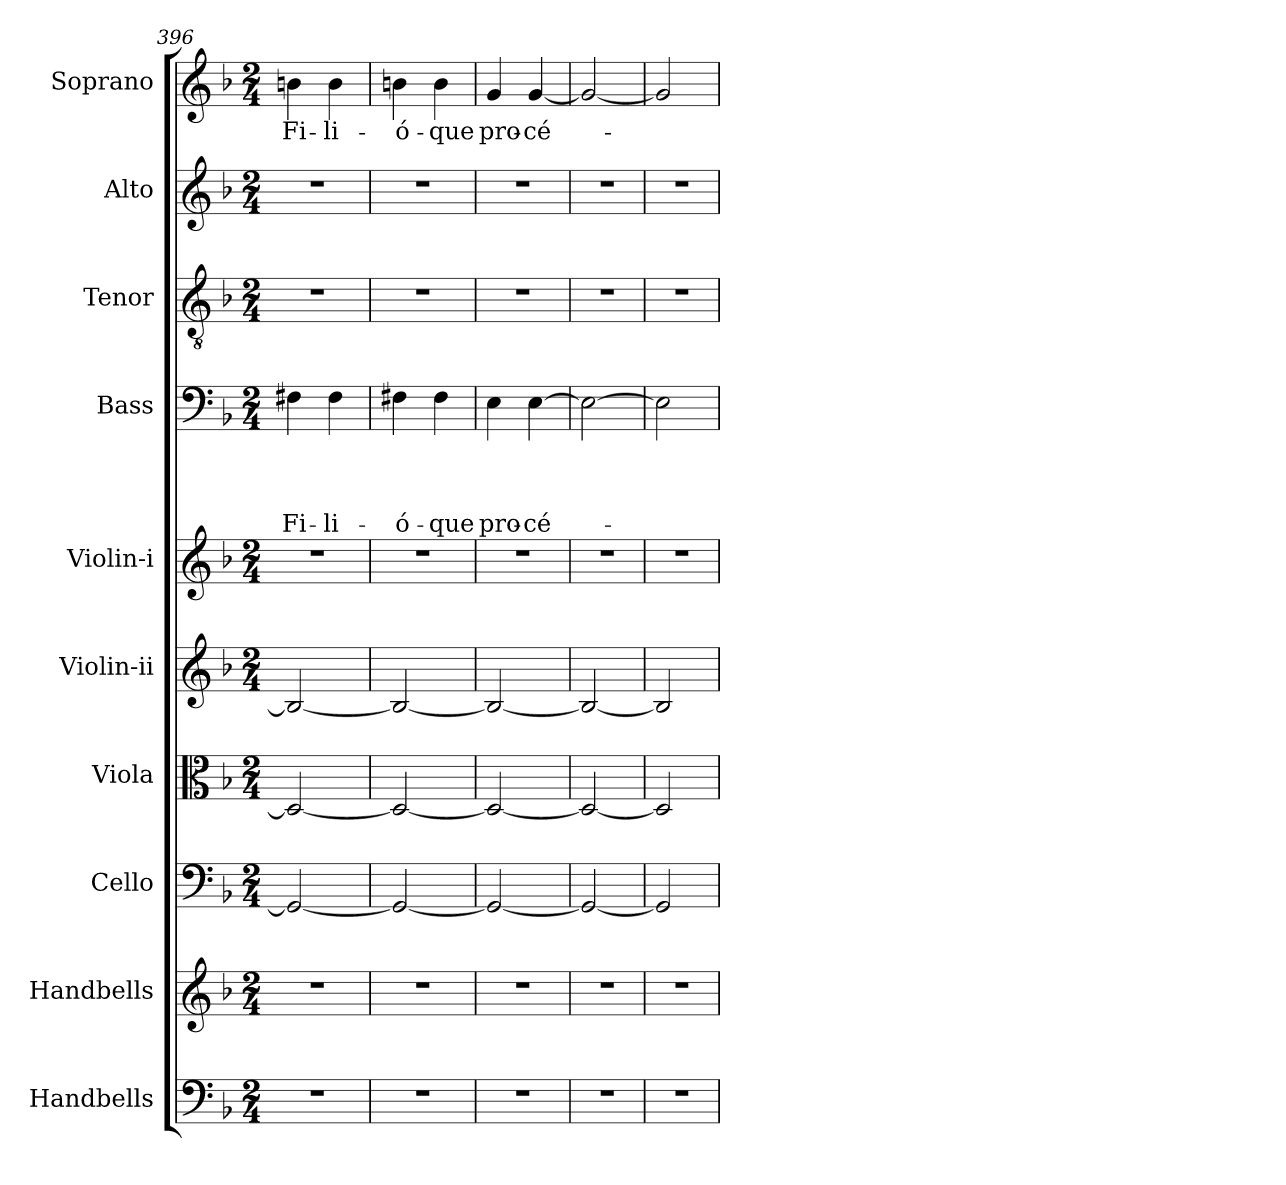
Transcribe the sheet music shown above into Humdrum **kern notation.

**kern	**kern	**kern	**kern	**kern	**kern	**kern	**text	**text	**text	**text	**kern	**kern	**kern	**text
*part10	*part9	*part8	*part7	*part6	*part5	*part4	*part4	*part4	*part4	*part4	*part3	*part2	*part1	*part1
*staff10	*staff9	*staff8	*staff7	*staff6	*staff5	*staff4	*staff4	*staff4	*staff4	*staff4	*staff3	*staff2	*staff1	*staff1
*I"Handbells	*I"Handbells	*I"Cello	*I"Viola	*I"Violin-ii	*I"Violin-i	*I"Bass	*	*	*	*	*I"Tenor	*I"Alto	*I"Soprano	*
*	*	*	*I'Vla.	*I'Vln.-ii	*I'Vln.-i	*I'B	*	*	*	*	*I'T	*I'A	*I'S	*
*clefF4	*clefG2	*clefF4	*clefC3	*clefG2	*clefG2	*clefF4	*	*	*	*	*clefGv2	*clefG2	*clefG2	*
*k[b-]	*k[b-]	*k[b-]	*k[b-]	*k[b-]	*k[b-]	*k[b-]	*	*	*	*	*k[b-]	*k[b-]	*k[b-]	*
*F:	*F:	*F:	*F:	*F:	*F:	*F:	*	*	*	*	*F:	*F:	*F:	*
*M2/4	*M2/4	*M2/4	*M2/4	*M2/4	*M2/4	*M2/4	*	*	*	*	*M2/4	*M2/4	*M2/4	*
=396	=396	=396	=396	=396	=396	=396	=396	=396	=396	=396	=396	=396	=396	=396
!LO:N:vis=1	!LO:N:vis=1	!	!	!	!LO:N:vis=1	!	!	!	!	!LO:LY:b	!LO:N:vis=1	!LO:N:vis=1	!	!LO:LY:b
2r	2r	2GG/_	2D/_	2B/_	2r	4F#X\	.	.	.	Fi-	2r	2r	4bn\	Fi-
!	!	!	!	!	!	!	!	!	!	!LO:LY:b	!	!	!	!LO:LY:b
.	.	.	.	.	.	4F#\	.	.	.	-li-	.	.	4b\	-li-
=397	=397	=397	=397	=397	=397	=397	=397	=397	=397	=397	=397	=397	=397	=397
!LO:N:vis=1	!LO:N:vis=1	!	!	!	!LO:N:vis=1	!	!	!	!	!LO:LY:b	!LO:N:vis=1	!LO:N:vis=1	!	!LO:LY:b
2r	2r	2GG/_	2D/_	2B/_	2r	4F#X\	.	.	.	-ó-	2r	2r	4bn\	-ó-
!	!	!	!	!	!	!	!	!	!	!LO:LY:b	!	!	!	!LO:LY:b
.	.	.	.	.	.	4F#\	.	.	.	-que	.	.	4b\	-que
=398	=398	=398	=398	=398	=398	=398	=398	=398	=398	=398	=398	=398	=398	=398
!LO:N:vis=1	!LO:N:vis=1	!	!	!	!LO:N:vis=1	!	!	!	!	!LO:LY:b	!LO:N:vis=1	!LO:N:vis=1	!	!LO:LY:b
2r	2r	2GG/_	2D/_	2B/_	2r	4E\	.	.	.	pro-	2r	2r	4g/	pro-
!	!	!	!	!	!	!	!	!	!	!LO:LY:b:rj	!	!	!	!LO:LY:b:rj
.	.	.	.	.	.	[>4E\	.	.	.	-cé-	.	.	[<4g/	-cé-
=399	=399	=399	=399	=399	=399	=399	=399	=399	=399	=399	=399	=399	=399	=399
!LO:N:vis=1	!LO:N:vis=1	!	!	!	!LO:N:vis=1	!	!	!	!	!	!LO:N:vis=1	!LO:N:vis=1	!	!
2r	2r	2GG/_	2D/_	2B/_	2r	2E\_	.	.	.	.	2r	2r	2g/_	.
=400	=400	=400	=400	=400	=400	=400	=400	=400	=400	=400	=400	=400	=400	=400
!LO:N:vis=1	!LO:N:vis=1	!	!	!	!LO:N:vis=1	!	!	!	!	!	!LO:N:vis=1	!LO:N:vis=1	!	!
2r	2r	2GG/]	2D/]	2B/]	2r	2E\]	.	.	.	.	2r	2r	2g/]	.
=	=	=	=	=	=	=	=	=	=	=	=	=	=	=
*-	*-	*-	*-	*-	*-	*-	*-	*-	*-	*-	*-	*-	*-	*-
